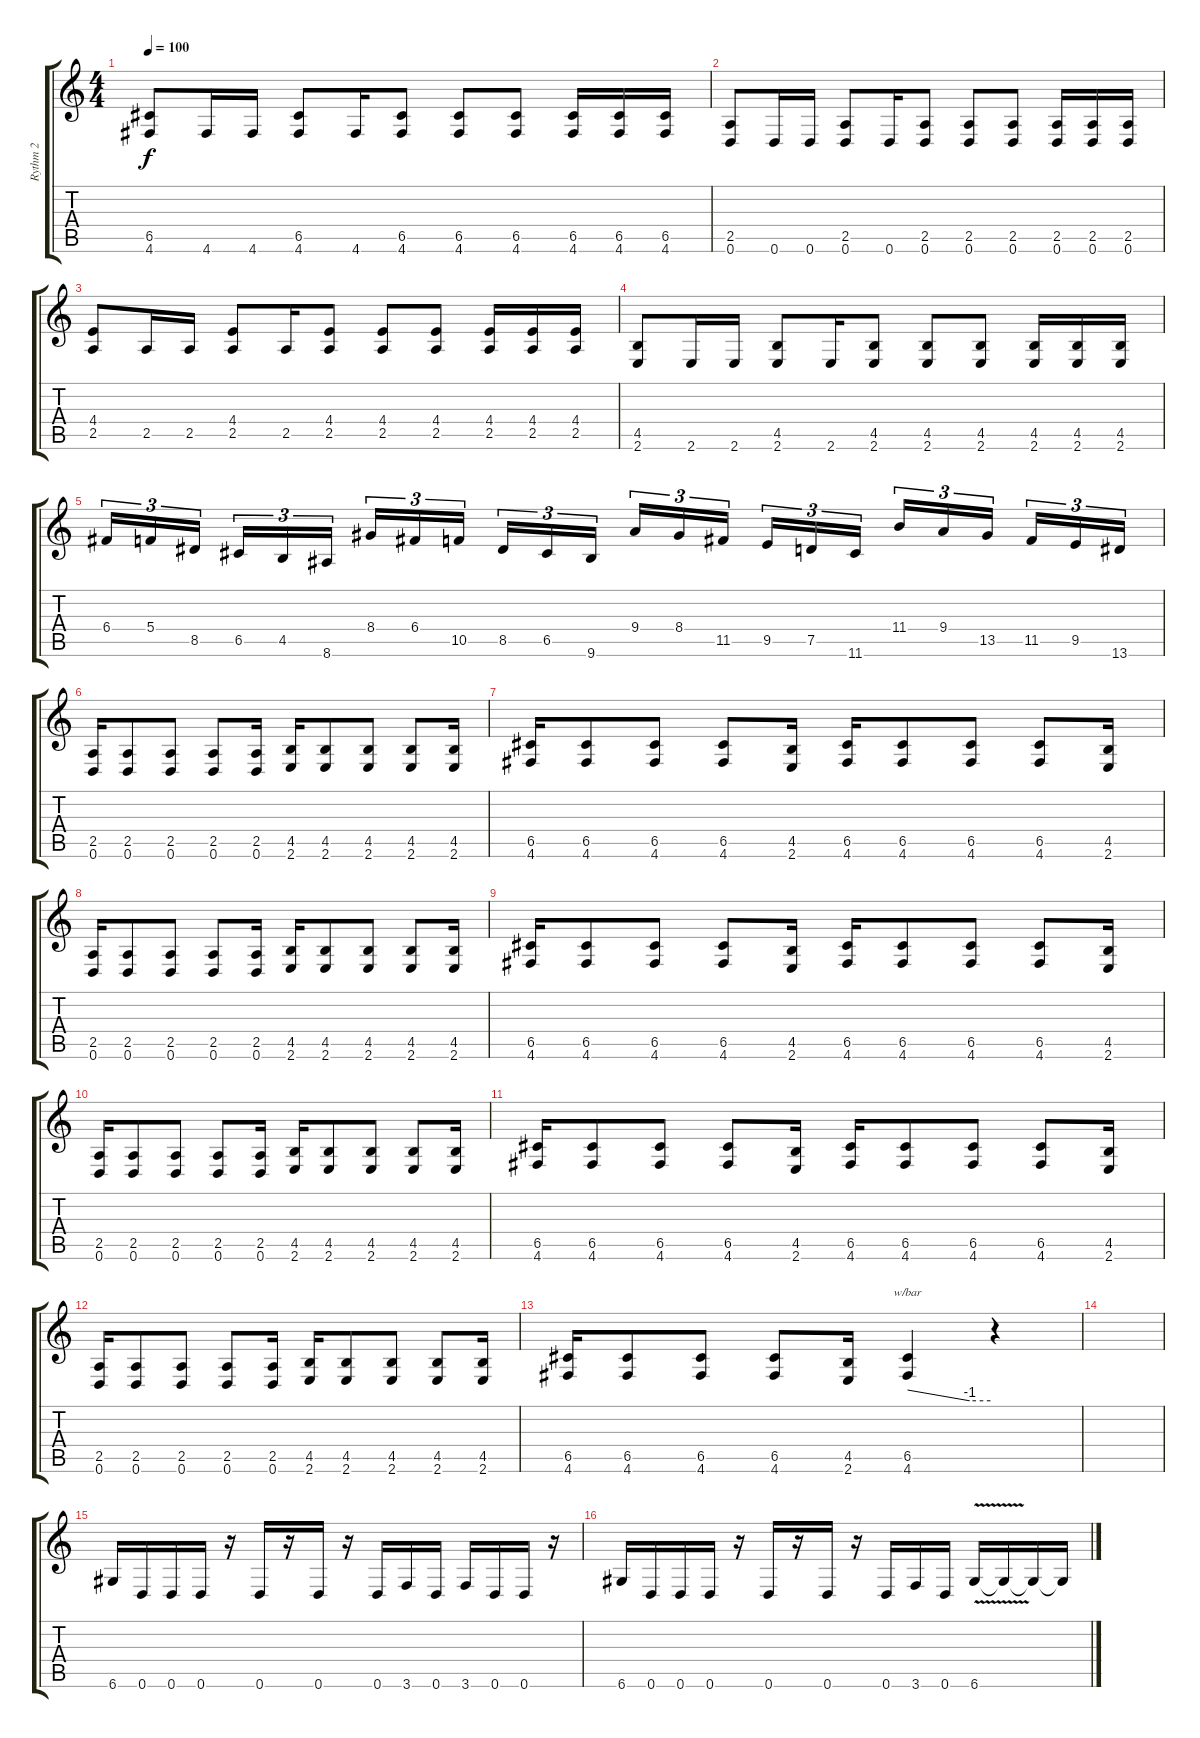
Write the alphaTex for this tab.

\track ("Rythm 2" "Rythm 2") {instrument distortionguitar}
\staff {score tabs}
\tuning (D4 A3 F3 C3 G2 D2) {hide}
\ts (4 4)
\tempo 100
\clef g2
\ks c
(6.5 4.6).8{dy f} 4.6.16 4.6.16 (6.5 4.6).8 4.6.16 (6.5 4.6).8 (6.5 4.6).8 (6.5 4.6).8 (6.5 4.6).16 (6.5 4.6).16 (6.5 4.6).16 |
(2.5 0.6).8 0.6.16 0.6.16 (2.5 0.6).8 0.6.16 (2.5 0.6).8 (2.5 0.6).8 (2.5 0.6).8 (2.5 0.6).16 (2.5 0.6).16 (2.5 0.6).16 |
(4.4 2.5).8 2.5.16 2.5.16 (4.4 2.5).8 2.5.16 (4.4 2.5).8 (4.4 2.5).8 (4.4 2.5).8 (4.4 2.5).16 (4.4 2.5).16 (4.4 2.5).16 |
(4.5 2.6).8 2.6.16 2.6.16 (4.5 2.6).8 2.6.16 (4.5 2.6).8 (4.5 2.6).8 (4.5 2.6).8 (4.5 2.6).16 (4.5 2.6).16 (4.5 2.6).16 |
6.4.16{tu (3 2)} 5.4.16{tu (3 2)} 8.5.16{tu (3 2)} 6.5.16{tu (3 2)} 4.5.16{tu (3 2)} 8.6.16{tu (3 2)} 8.4.16{tu (3 2)} 6.4.16{tu (3 2)} 10.5.16{tu (3 2)} 8.5.16{tu (3 2)} 6.5.16{tu (3 2)} 9.6.16{tu (3 2)} 9.4.16{tu (3 2)} 8.4.16{tu (3 2)} 11.5.16{tu (3 2)} 9.5.16{tu (3 2)} 7.5.16{tu (3 2)} 11.6.16{tu (3 2)} 11.4.16{tu (3 2)} 9.4.16{tu (3 2)} 13.5.16{tu (3 2)} 11.5.16{tu (3 2)} 9.5.16{tu (3 2)} 13.6.16{tu (3 2)} |
(2.5 0.6).16 (2.5 0.6).8 (2.5 0.6).8 (2.5 0.6).8 (2.5 0.6).16 (4.5 2.6).16 (4.5 2.6).8 (4.5 2.6).8 (4.5 2.6).8 (4.5 2.6).16 |
(6.5 4.6).16 (6.5 4.6).8 (6.5 4.6).8 (6.5 4.6).8 (4.5 2.6).16 (6.5 4.6).16 (6.5 4.6).8 (6.5 4.6).8 (6.5 4.6).8 (4.5 2.6).16 |
(2.5 0.6).16 (2.5 0.6).8 (2.5 0.6).8 (2.5 0.6).8 (2.5 0.6).16 (4.5 2.6).16 (4.5 2.6).8 (4.5 2.6).8 (4.5 2.6).8 (4.5 2.6).16 |
(6.5 4.6).16 (6.5 4.6).8 (6.5 4.6).8 (6.5 4.6).8 (4.5 2.6).16 (6.5 4.6).16 (6.5 4.6).8 (6.5 4.6).8 (6.5 4.6).8 (4.5 2.6).16 |
(2.5 0.6).16 (2.5 0.6).8 (2.5 0.6).8 (2.5 0.6).8 (2.5 0.6).16 (4.5 2.6).16 (4.5 2.6).8 (4.5 2.6).8 (4.5 2.6).8 (4.5 2.6).16 |
(6.5 4.6).16 (6.5 4.6).8 (6.5 4.6).8 (6.5 4.6).8 (4.5 2.6).16 (6.5 4.6).16 (6.5 4.6).8 (6.5 4.6).8 (6.5 4.6).8 (4.5 2.6).16 |
(2.5 0.6).16 (2.5 0.6).8 (2.5 0.6).8 (2.5 0.6).8 (2.5 0.6).16 (4.5 2.6).16 (4.5 2.6).8 (4.5 2.6).8 (4.5 2.6).8 (4.5 2.6).16 |
(6.5 4.6).16 (6.5 4.6).8 (6.5 4.6).8 (6.5 4.6).8 (4.5 2.6).16 (6.5 4.6).4{tbe (custom default 0 0 45 -4 60 -4)} r.4 |
|
6.6.16 0.6.16 0.6.16 0.6.16 r.16 0.6.16 r.16 0.6.16 r.16 0.6.16 3.6.16 0.6.16 3.6.16 0.6.16 0.6.16 r.16 |
6.6.16 0.6.16 0.6.16 0.6.16 r.16 0.6.16 r.16 0.6.16 r.16 0.6.16 3.6.16 0.6.16 6.6{v}.16 6.6{t}.16 6.6{t}.16 6.6{t}.16
